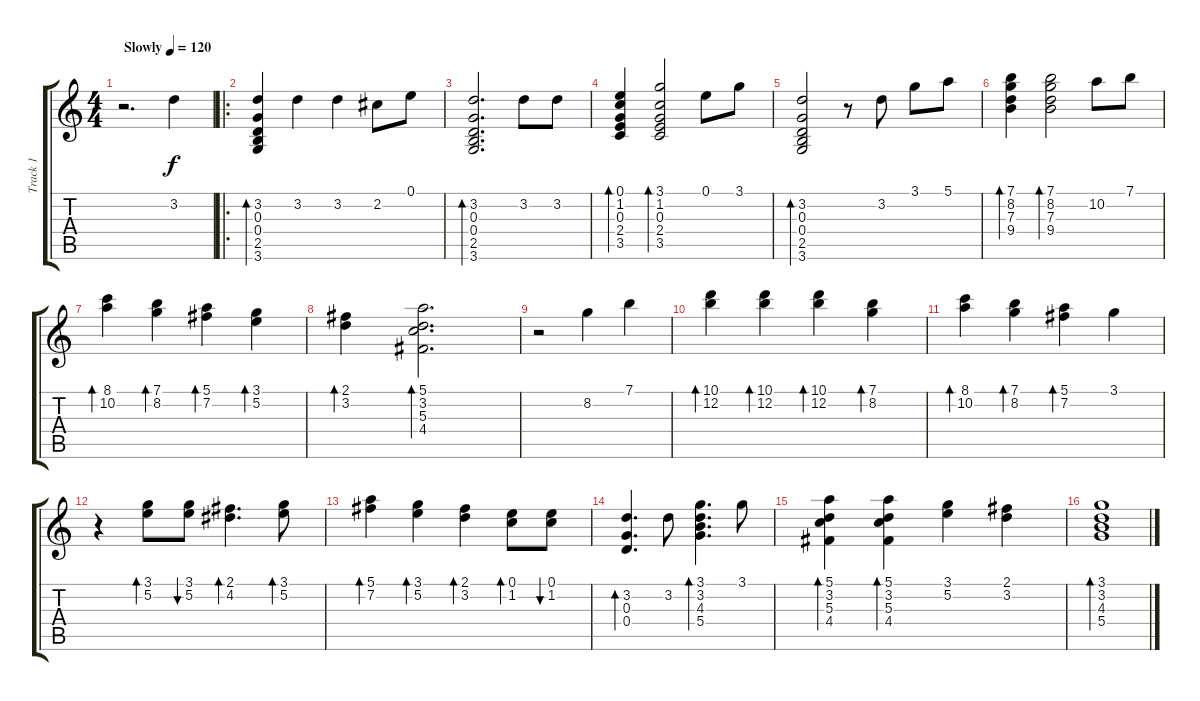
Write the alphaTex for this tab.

\track ("Track 1" "Track 1") {instrument acousticguitarsteel}
\staff {score tabs}
\tuning (E4 B3 G3 D3 A2 E2) {hide}
\ts (4 4)
\tempo (120 "Slowly")
\clef g2
\ks c
r.2{d dy f instrument acousticguitarsteel} 3.2.4 |
\ro
(3.2 0.3 0.4 2.5 3.6).4{bd 120} 3.2.4 3.2.4 2.2.8 0.1.8 |
(3.2 0.3 0.4 2.5 3.6).2{d bd 240} 3.2.8 3.2.8 |
(0.1 1.2 0.3 2.4 3.5).4{bd 120} (3.1 1.2 0.3 2.4 3.5).2{bd 480} 0.1.8 3.1.8 |
(3.2 0.3 0.4 2.5 3.6).2{bd 480} r.8 3.2.8 3.1.8 5.1.8 |
(7.1 8.2 7.3 9.4).4{bd 120} (7.1 8.2 7.3 9.4).2{bd 480} 10.2.8 7.1.8 |
(8.1 10.2).4{bd 120} (7.1 8.2).4{bd 120} (5.1 7.2).4{bd 120} (3.1 5.2).4{bd 120} |
(2.1 3.2).4{bd 120} (5.1 3.2 5.3 4.4).2{d bd 480} |
r.2 8.2.4 7.1.4 |
(10.1 12.2).4{bd 120} (10.1 12.2).4{bd 120} (10.1 12.2).4{bd 120} (7.1 8.2).4{bd 120} |
(8.1 10.2).4{bd 120} (7.1 8.2).4{bd 120} (5.1 7.2).4{bd 120} 3.1.4 |
r.4 (3.1 5.2).8{bd 120} (3.1 5.2).8{bu 120} (2.1 4.2).4{d bd 240} (3.1 5.2).8{bd 120} |
(5.1 7.2).4{bd 120} (3.1 5.2).4{bd 120} (2.1 3.2).4{bd 120} (0.1 1.2).8{bd 120} (0.1 1.2).8{bu 120} |
(3.2 0.3 0.4).4{d bd 240} 3.2.8 (3.1 3.2 4.3 5.4).4{d bd 240} 3.1.8 |
(5.1 3.2 5.3 4.4).4{bd 120} (5.1 3.2 5.3 4.4).4{bd 120} (3.1 5.2).4 (2.1 3.2).4 |
(3.1 3.2 4.3 5.4).1{bd 480}
